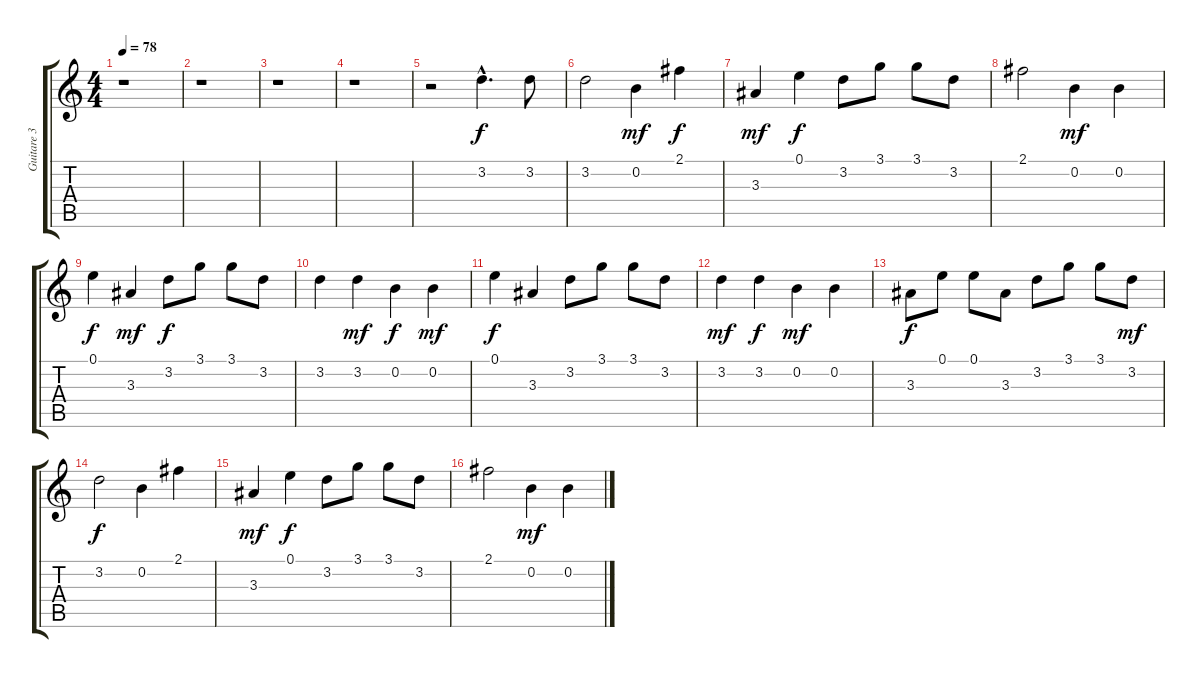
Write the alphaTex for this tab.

\track ("Guitare 3" "Guitare 3") {instrument electricguitarclean}
\staff {score tabs}
\tuning (E4 B3 G3 D3 A2 E2) {hide}
\ts (4 4)
\tempo 78
\clef g2
\ks c
r.1{dy f} |
r.1 |
r.1 |
r.1 |
r.2 3.2{hac}.4{d} 3.2.8 |
3.2.2 0.2.4{dy mf} 2.1.4{dy f} |
3.3.4{dy mf} 0.1.4{dy f} 3.2.8 3.1.8 3.1.8 3.2.8 |
2.1.2 0.2.4{dy mf} 0.2.4 |
0.1.4{dy f} 3.3.4{dy mf} 3.2.8{dy f} 3.1.8 3.1.8 3.2.8 |
3.2.4 3.2.4{dy mf} 0.2.4{dy f} 0.2.4{dy mf} |
0.1.4{dy f} 3.3.4 3.2.8 3.1.8 3.1.8 3.2.8 |
3.2.4{dy mf} 3.2.4{dy f} 0.2.4{dy mf} 0.2.4 |
3.3.8{dy f} 0.1.8 0.1.8 3.3.8 3.2.8 3.1.8 3.1.8 3.2.8{dy mf} |
3.2.2{dy f} 0.2.4 2.1.4 |
3.3.4{dy mf} 0.1.4{dy f} 3.2.8 3.1.8 3.1.8 3.2.8 |
2.1.2 0.2.4{dy mf} 0.2.4
